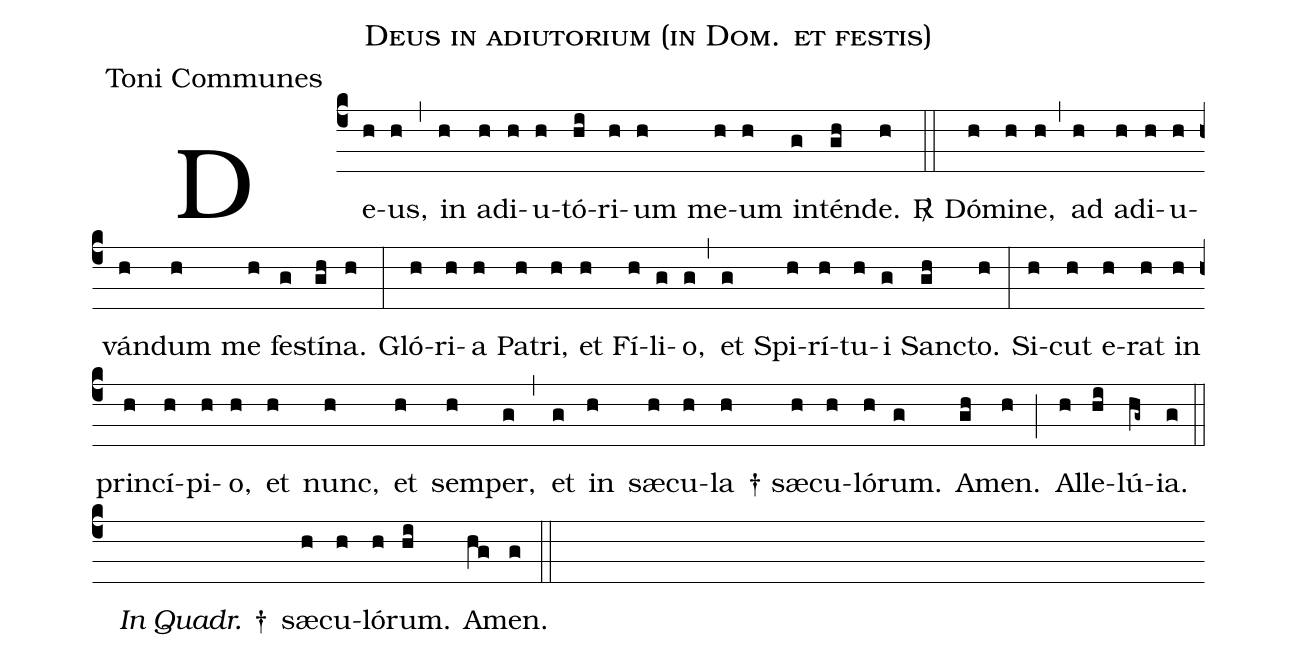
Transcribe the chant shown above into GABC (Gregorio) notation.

name:Deus in adiutorium (in Dom. et festis);
office-part:Toni Communes;
%%
(c4)De(h)us,(h) (,) in(h) a(h)di(h)u(h)tó(hi)ri(h)um(h) me(h)um(h) in(g)tén(gh)de.(h)
<sp>R/</sp>(::) Dó(h)mi(h)ne,(h) (,) ad(h) a(h)di(h)u(h)ván(h)dum(h) me(h) fe(g)stí(gh)na.(h) (:)
Gló(h)ri(h)a(h) Pa(h)tri,(h) et(h) Fí(h)li(g)o,(g) (,) et(g) Spi(h)rí(h)tu(h)i(g) San(gh)cto.(h) (:)
Si(h)cut(h) e(h)rat(h) in(h) prin(h)cí(h)pi(h)o,(h) et(h) nunc,(h) et(h) sem(h)per,(g) (,)
et(g) in(h) sæ(h)cu(h)la(h) † sæ(h)cu(h)ló(h)rum.(g) A(gh)men.(h) (;) Al(h)le(hi)lú(hg~)ia.(g) (::z-)
<i>In Quadr.</i> †() sæ(h)cu(h)ló(h)rum.(hi)  A(hg)men.(g) (::)
